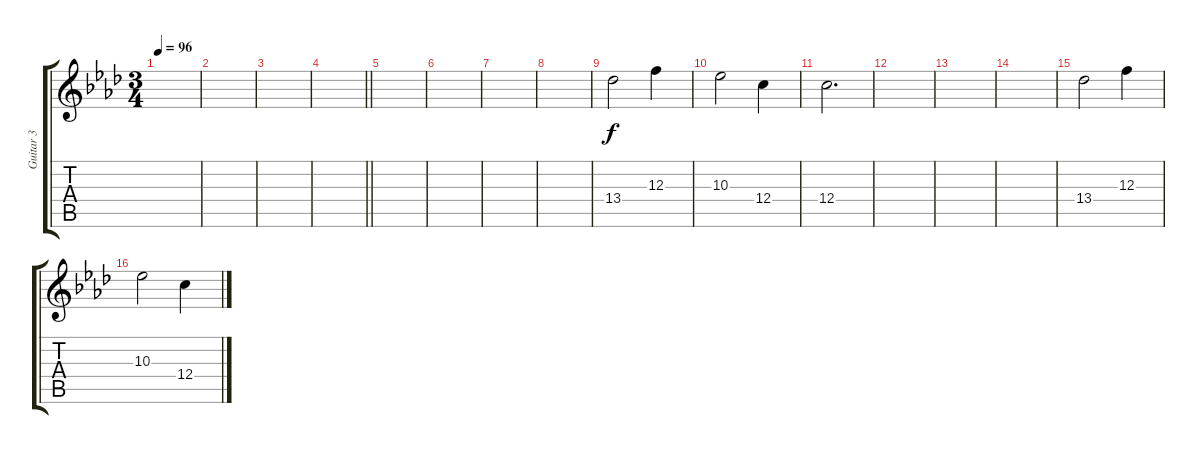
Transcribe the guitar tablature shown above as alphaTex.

\track ("Guitar 3" "Guitar 3") {solo instrument acousticguitarnylon}
\staff {score tabs}
\tuning (D4 A3 F3 C3 G2 D2) {hide}
\ts (3 4)
\tempo 96
\clef g2
\ks fminor
|
|
|
\barLineRight lightlight
|
|
|
|
|
13.4.2 12.3.4 |
10.3.2 12.4.4 |
12.4.2{d} |
|
|
|
13.4.2 12.3.4 |
10.3.2 12.4.4
